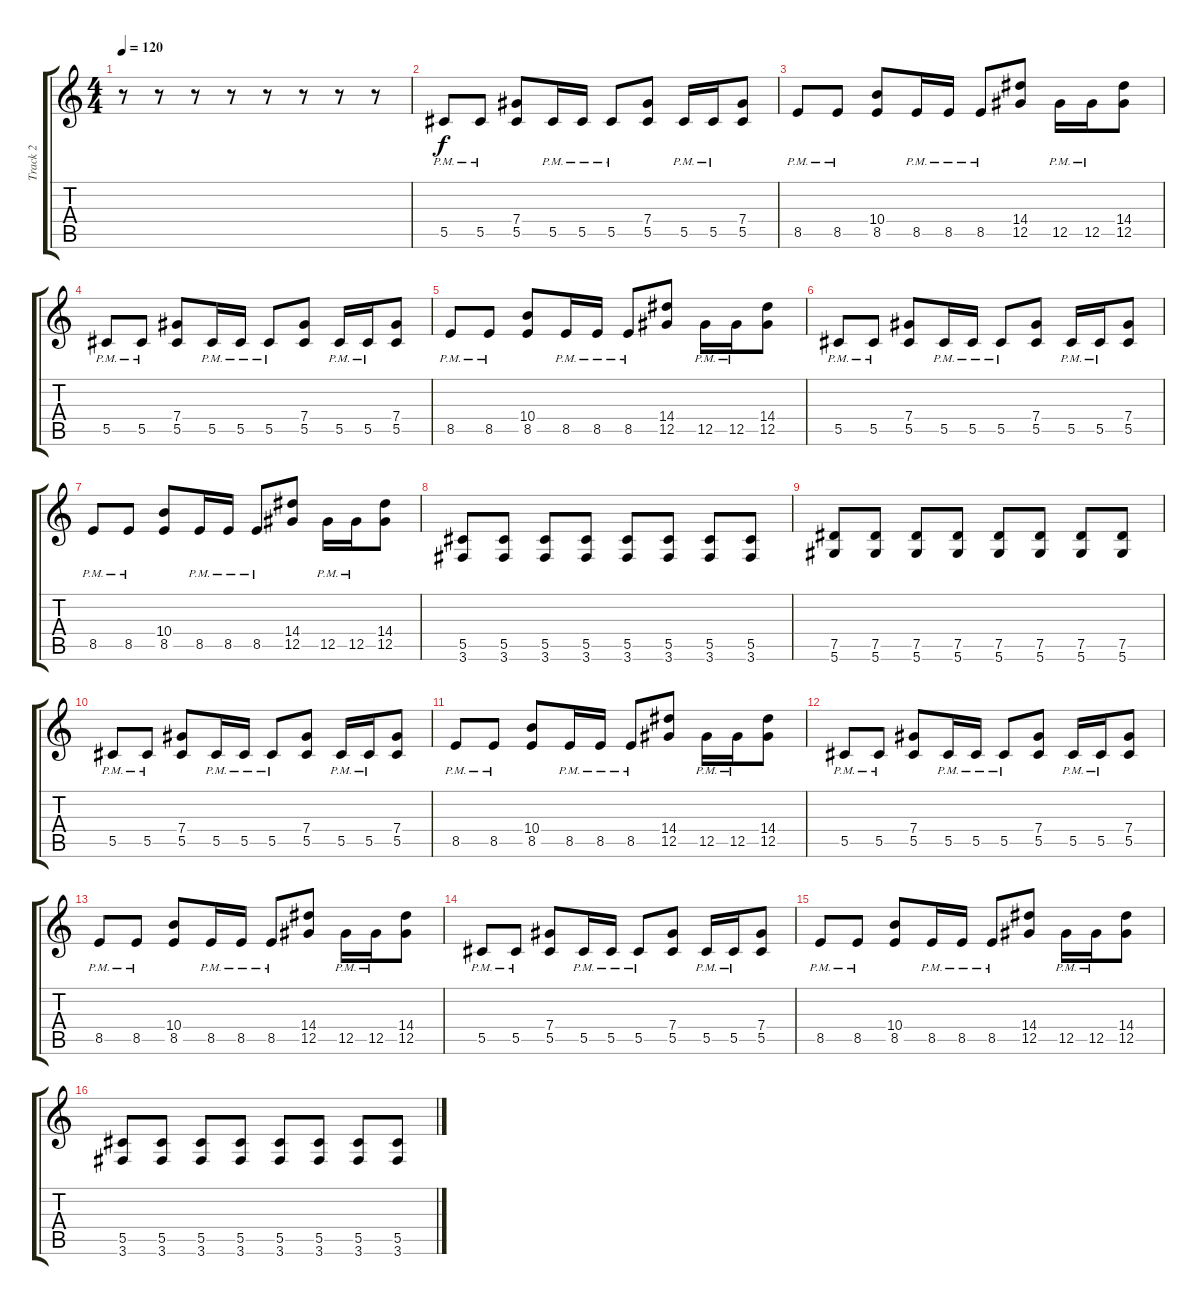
\track ("Track 2" "Track 2") {instrument distortionguitar}
\staff {score tabs}
\tuning (Eb4 Bb3 Gb3 Db3 Ab2 Eb2) {hide}
\ts (4 4)
\tempo 120
\clef g2
\ks c
r.8{dy f} r.8 r.8 r.8 r.8 r.8 r.8 r.8 |
5.5{pm}.8 5.5{pm}.8 (7.4 5.5).8 5.5{pm}.16 5.5{pm}.16 5.5{pm}.8 (7.4 5.5).8 5.5{pm}.16 5.5{pm}.16 (7.4 5.5).8 |
8.5{pm}.8 8.5{pm}.8 (10.4 8.5).8 8.5{pm}.16 8.5{pm}.16 8.5{pm}.8 (14.4 12.5).8 12.5{pm}.16 12.5{pm}.16 (14.4 12.5).8 |
5.5{pm}.8 5.5{pm}.8 (7.4 5.5).8 5.5{pm}.16 5.5{pm}.16 5.5{pm}.8 (7.4 5.5).8 5.5{pm}.16 5.5{pm}.16 (7.4 5.5).8 |
8.5{pm}.8 8.5{pm}.8 (10.4 8.5).8 8.5{pm}.16 8.5{pm}.16 8.5{pm}.8 (14.4 12.5).8 12.5{pm}.16 12.5{pm}.16 (14.4 12.5).8 |
5.5{pm}.8 5.5{pm}.8 (7.4 5.5).8 5.5{pm}.16 5.5{pm}.16 5.5{pm}.8 (7.4 5.5).8 5.5{pm}.16 5.5{pm}.16 (7.4 5.5).8 |
8.5{pm}.8 8.5{pm}.8 (10.4 8.5).8 8.5{pm}.16 8.5{pm}.16 8.5{pm}.8 (14.4 12.5).8 12.5{pm}.16 12.5{pm}.16 (14.4 12.5).8 |
(5.5 3.6).8 (5.5 3.6).8 (5.5 3.6).8 (5.5 3.6).8 (5.5 3.6).8 (5.5 3.6).8 (5.5 3.6).8 (5.5 3.6).8 |
(7.5 5.6).8 (7.5 5.6).8 (7.5 5.6).8 (7.5 5.6).8 (7.5 5.6).8 (7.5 5.6).8 (7.5 5.6).8 (7.5 5.6).8 |
5.5{pm}.8 5.5{pm}.8 (7.4 5.5).8 5.5{pm}.16 5.5{pm}.16 5.5{pm}.8 (7.4 5.5).8 5.5{pm}.16 5.5{pm}.16 (7.4 5.5).8 |
8.5{pm}.8 8.5{pm}.8 (10.4 8.5).8 8.5{pm}.16 8.5{pm}.16 8.5{pm}.8 (14.4 12.5).8 12.5{pm}.16 12.5{pm}.16 (14.4 12.5).8 |
5.5{pm}.8 5.5{pm}.8 (7.4 5.5).8 5.5{pm}.16 5.5{pm}.16 5.5{pm}.8 (7.4 5.5).8 5.5{pm}.16 5.5{pm}.16 (7.4 5.5).8 |
8.5{pm}.8 8.5{pm}.8 (10.4 8.5).8 8.5{pm}.16 8.5{pm}.16 8.5{pm}.8 (14.4 12.5).8 12.5{pm}.16 12.5{pm}.16 (14.4 12.5).8 |
5.5{pm}.8 5.5{pm}.8 (7.4 5.5).8 5.5{pm}.16 5.5{pm}.16 5.5{pm}.8 (7.4 5.5).8 5.5{pm}.16 5.5{pm}.16 (7.4 5.5).8 |
8.5{pm}.8 8.5{pm}.8 (10.4 8.5).8 8.5{pm}.16 8.5{pm}.16 8.5{pm}.8 (14.4 12.5).8 12.5{pm}.16 12.5{pm}.16 (14.4 12.5).8 |
(5.5 3.6).8 (5.5 3.6).8 (5.5 3.6).8 (5.5 3.6).8 (5.5 3.6).8 (5.5 3.6).8 (5.5 3.6).8 (5.5 3.6).8
